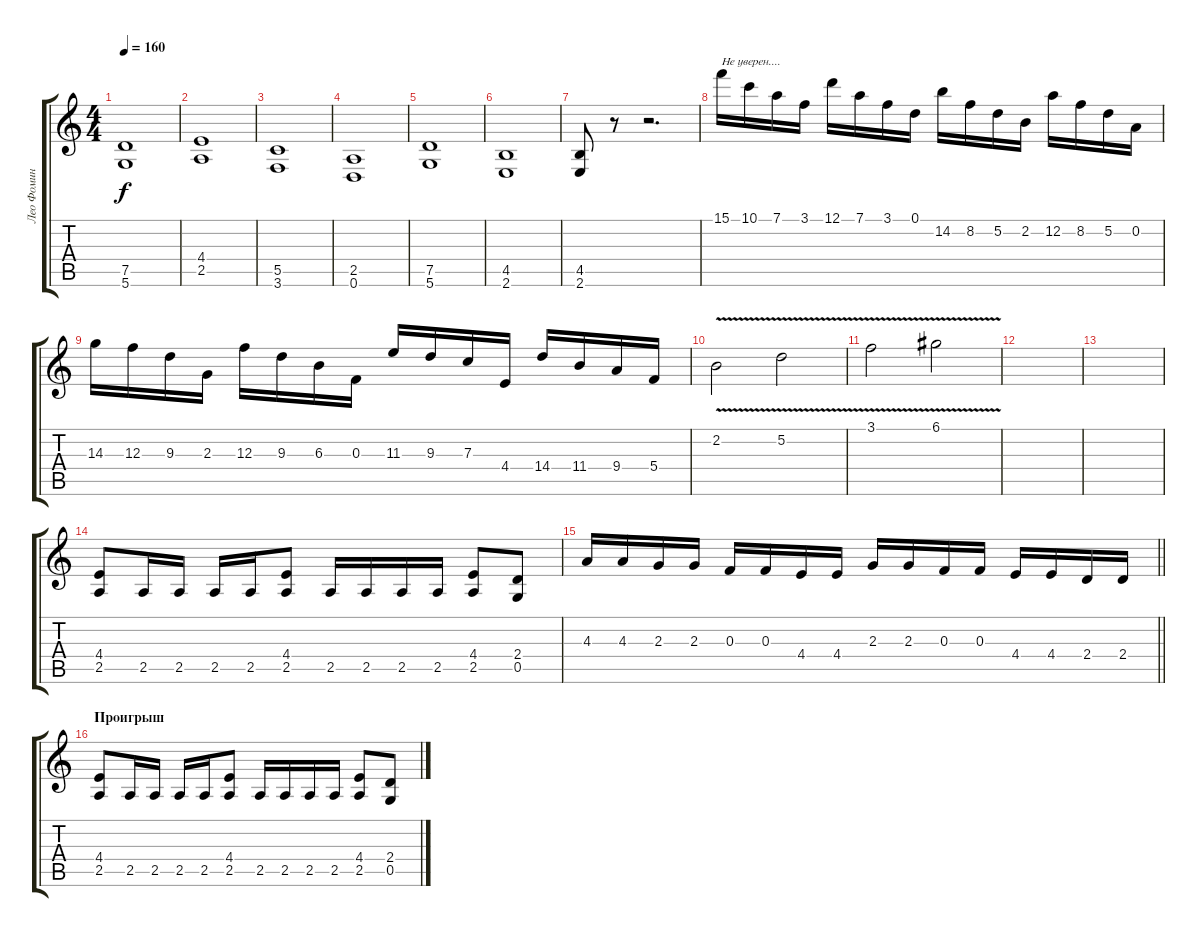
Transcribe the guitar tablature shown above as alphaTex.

\track ("Лео Фомин" "Лео Фомин") {instrument overdrivenguitar}
\staff {score tabs}
\tuning (D4 A3 F3 C3 G2 D2) {hide}
\ts (4 4)
\tempo 160
\clef g2
\ks c
(7.5 5.6).1{dy f} |
(4.4 2.5).1 |
(5.5 3.6).1 |
(2.5 0.6).1 |
(7.5 5.6).1 |
(4.5 2.6).1 |
(4.5 2.6).8 r.8 r.2{d} |
15.1.16{txt "Не уверен...."} 10.1.16 7.1.16 3.1.16 12.1.16 7.1.16 3.1.16 0.1.16 14.2.16 8.2.16 5.2.16 2.2.16 12.2.16 8.2.16 5.2.16 0.2.16 |
14.3.16 12.3.16 9.3.16 2.3.16 12.3.16 9.3.16 6.3.16 0.3.16 11.3.16 9.3.16 7.3.16 4.4.16 14.4.16 11.4.16 9.4.16 5.4.16 |
2.2{v}.2 5.2{v}.2 |
3.1{v}.2 6.1{v}.2 |
|
|
(4.4 2.5).8{balance 14} 2.5.16 2.5.16 2.5.16 2.5.16 (4.4 2.5).8 2.5.16 2.5.16 2.5.16 2.5.16 (4.4 2.5).8 (2.4 0.5).8 |
\barLineRight lightlight
4.3.16 4.3.16 2.3.16 2.3.16 0.3.16 0.3.16 4.4.16 4.4.16 2.3.16 2.3.16 0.3.16 0.3.16 4.4.16 4.4.16 2.4.16 2.4.16 |
\section ("" "Проигрыш")
(4.4 2.5).8{balance 8} 2.5.16 2.5.16 2.5.16 2.5.16 (4.4 2.5).8 2.5.16 2.5.16 2.5.16 2.5.16 (4.4 2.5).8 (2.4 0.5).8
